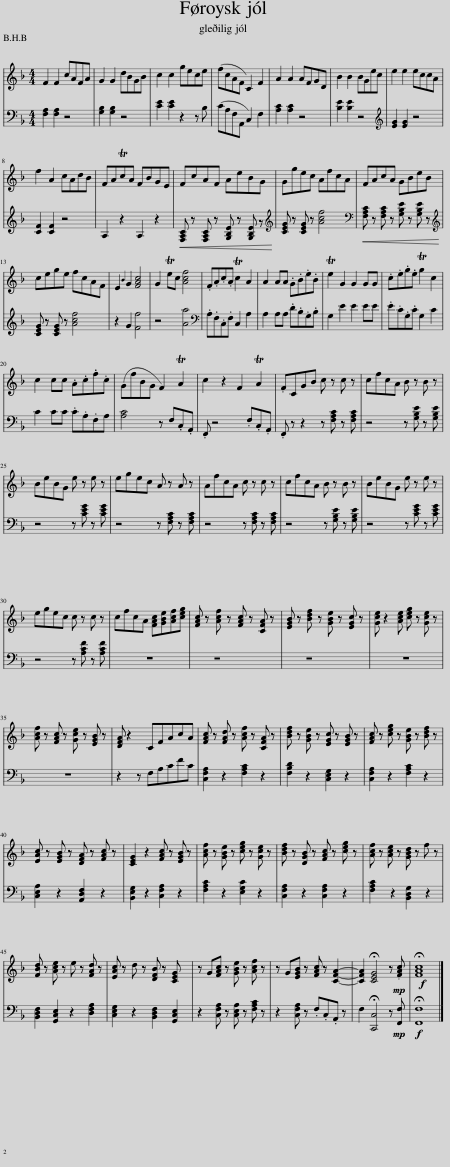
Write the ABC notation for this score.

X:1
%%score { 1 | 2 }
L:1/8
M:4/4
I:linebreak $
K:F
V:1 treble
V:2 bass
V:1
 F2 F2 cAFA | G2 G2 dBGB | c2 c2 gece | (fcAF C2) F2 | A2 A2 AFGD | %5
 B2 B2 BGec | e2 e2 eccA |$ f2 A2 cAdB | FATcA FBGE | FcAF AeBG | %10
 Ggec AfcA | FAcA GBeB |$ cege fcAF | E2{B} G2 [FAc]4 | G2 Tec [Acf]4 | %15
 .F.A.c.A Tc2 A2 | A2 AA .G.B.e.B | Te2 G2 G2 GG | .c.e.g.e Tg2 c2 |$ c2 cc .A.c.f.c | %20
 (GfBG F2) TA2 | c2 z2 F2 TA2 | .FCGB c z c z | cfcA B z B z |$ BeBG e z e z | %25
 egec A z A z | AfcA c z c z | cfcA B z B z | BeBG e z e z |$ egec c z c z | %30
 cfcA [FAc][GBe][Acf][ceg] | [FAc] z [Acf] z [FAc] z [CFA] z | [EGB] z [Bdf] z [GBe] z [EGc] z | [Gce] z2 [Ace] [ceg] z [Gce] z |$ [Acf] z [FAc] z [Gce] z [EGB] z | %35
 [DFA] z2 CFAcA | [FAc] z [FAd] z [Acf] z [CFA] z | [Bdf] z [GBe] z [EGc] z [EGB] z | [FAc] z [ceg] z [GBe] z [Bdf] z |$ [EAc] z [EGB] z [DFA] z [FAc] z | %40
 [CEG]2 z2 [FAc] z [EGB] z | [Acf] z [GBe] z [ceg] z [Gce] z | [Bdf] z [DGB] z [FAc] z [ceg] z | [Acf] z [Ace] z [GBd] z f z |$ [FBd] z [Ace] z e z [FAd] z | %45
 [EAc] z d z [DFB] z [CEG] x | z G[FAc] z [GBe] z [Acf] z | z G[EGB] z [FAc] z [CFA]2- | [CFA]2 !fermata![CEG]4 z!mp! .[FAc] |!f! !fermata![FAc]8 |] %50
V:2
 [F,A,]2 [F,A,]2 z4 | [G,B,]2 [G,B,]2 z4 | [CE]2 [CE]2 z2 z B, | (CA,F,A,, C,2) F,2 | [A,C]2 [A,C]2 z4 | %5
 [B,E]2 [B,E]2 z4 |[K:treble] [EG]2 [EG]2 z4 |$ [CF]2 [CF]2 z4 | A,2 z2 A,2 z2 |!<(! [F,A,C] z [F,A,C] z [G,B,E] z [G,B,E] z!<)! | %10
[K:treble] [CEG] z [CEG] z [Acf]4 |[K:bass]!<(! [F,A,C] z [F,A,C] z [G,B,E] z [G,B,E] z!<)! |$[K:treble] [CEG] z [CEG] z [Acf]4 | z2 G2 [Ff]4 | z4 [Aa]4 | %15
[K:bass] .A,.F,.C,.F, C,2 A,2 | A,2 A,A, .D.B,.G,.B, | G,2 E2 E2 EE | .E.C.G,.C G,2 C2 |$ C2 CC .C.A,.F,A, | %20
 [A,C]4 z F,.C,.A,, | .F,, z4 .F,.C,.A,, | .F,, z z2 z [F,A,C] z [F,A,C] | z4 z [G,B,E] z [G,B,E] |$ z4 z [CEG] z [CEG] | %25
 z4 z [F,A,C] z [F,A,C] | z4 z [F,A,C] z [F,A,C] | z4 z [G,B,E] z [G,B,E] | z4 z [CEG] z [CEG] |$ z4 z [A,CF] z [A,CF] | %30
 z8 | z8 | z8 | z8 |$ z8 | %35
 z2 z F,A,CFC | [C,F,A,]2 z2 [F,A,C]2 z2 | [F,B,D]2 z2 [C,E,G,]2 z2 | [C,F,A,]2 z2 [F,A,C]2 z2 |$ [C,E,A,]2 z2 [A,,D,F,]2 z2 | %40
 [B,,E,G,]2 z2 [C,F,A,]2 z2 | [F,A,C]2 z2 [E,G,C]2 z2 | [C,F,A,]2 z2 [C,F,A,]2 z2 | [F,A,C]2 z2 [B,,D,G,]2 z2 |$ [B,,D,F,]2 [G,,C,E,]2 z2 [D,F,A,]2 | %45
 [C,E,G,]2 z2 [B,,D,F,]2 [G,,C,E,]2 | z2 [C,F,A,] z [C,E,A,] z [F,A,C] z | z2 [C,F,A,] z .F,.C,.A,, z | F,2 !fermata![C,,C,]4 z!mp! [F,,F,] |!f! !fermata![F,,F,]8 |] %50
